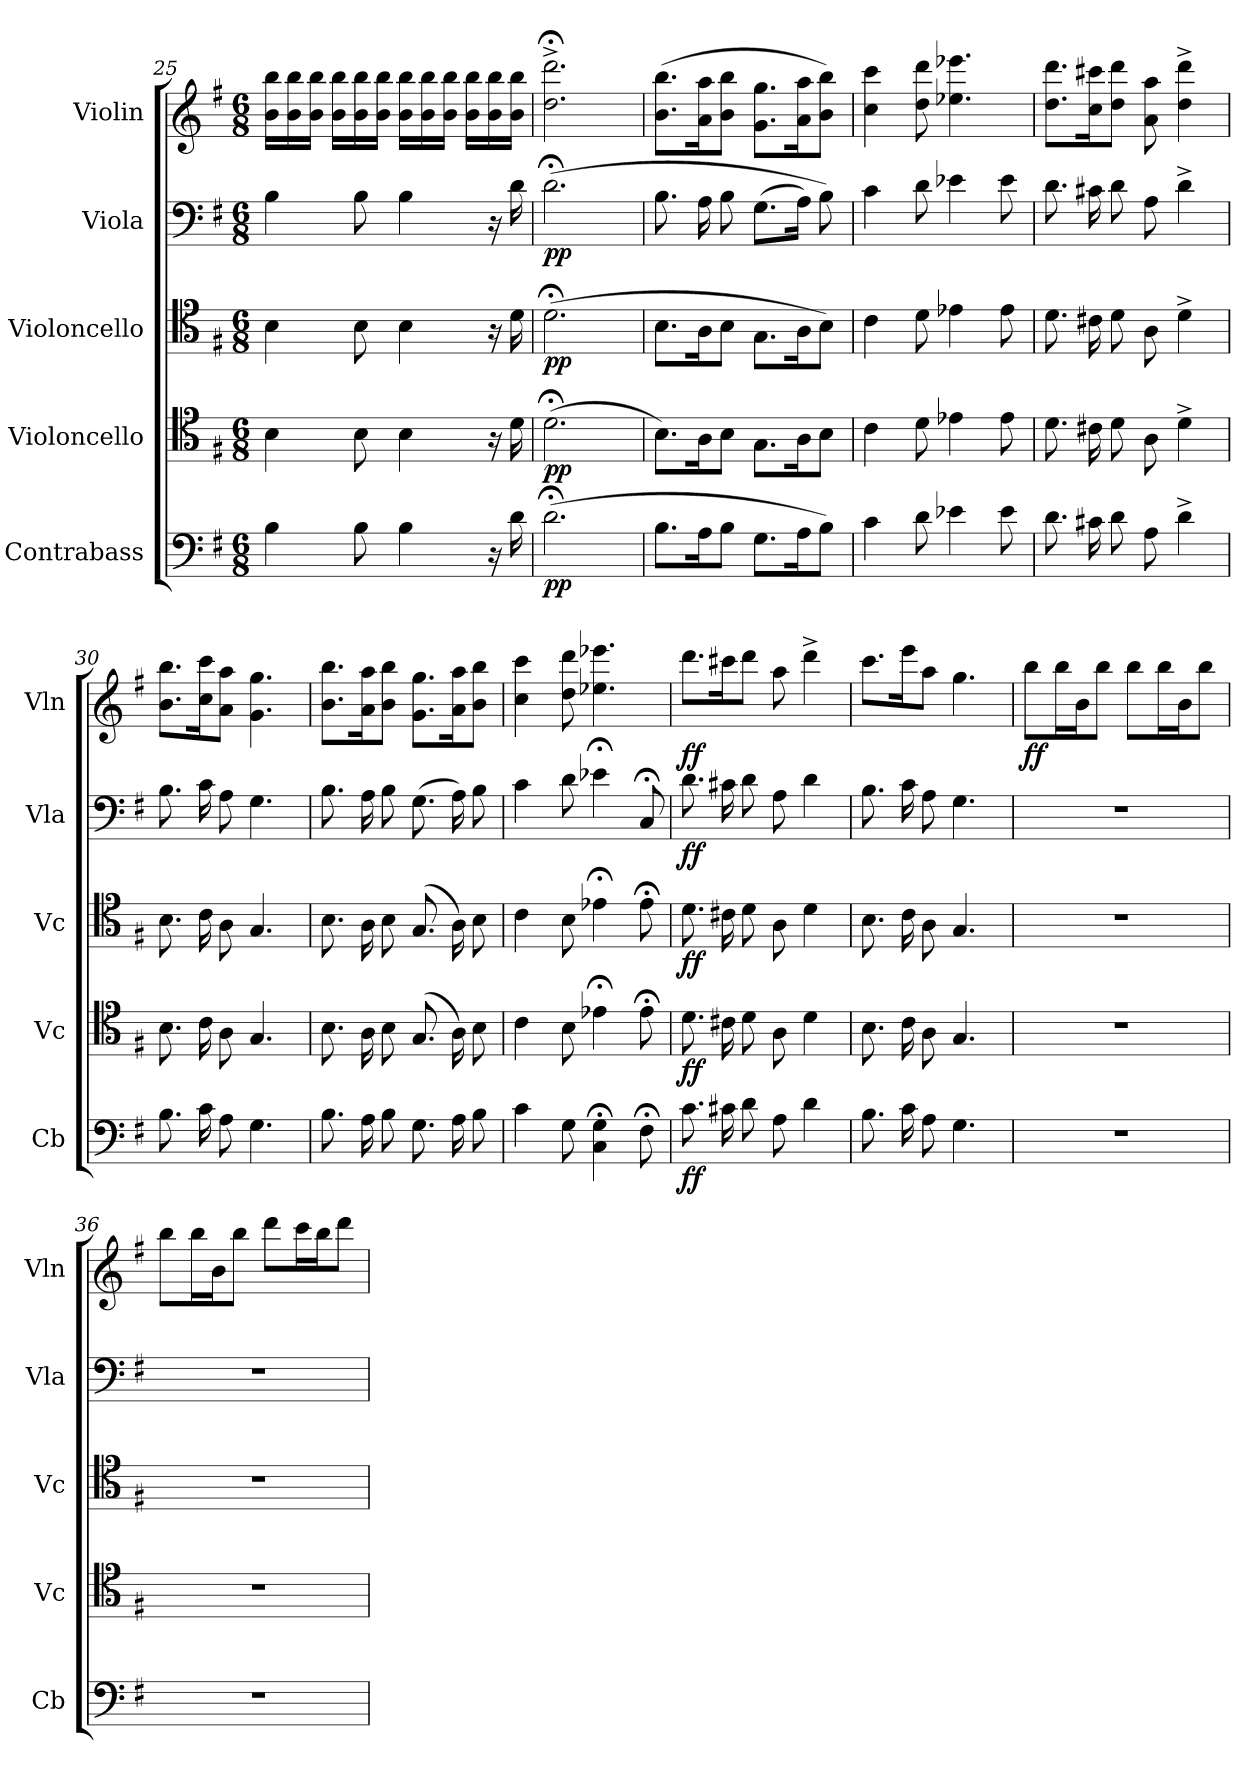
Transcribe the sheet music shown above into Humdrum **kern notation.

**kern	**dynam	**kern	**dynam	**kern	**dynam	**kern	**dynam	**kern	**dynam
*part5	*part5	*part4	*part4	*part3	*part3	*part2	*part2	*part1	*part1
*staff5	*staff5	*staff4	*staff4	*staff3	*staff3	*staff2	*staff2	*staff1	*staff1
*I"Contrabass	*	*I"Violoncello	*	*I"Violoncello	*	*I"Viola	*	*I"Violin	*
*I'Cb	*	*I'Vc	*	*I'Vc	*	*I'Vla	*	*I'Vln	*
*clefF4	*	*clefC4	*	*clefC4	*	*clefF4	*	*clefG2	*
*ITrd7c12	*	*	*	*	*	*	*	*	*
*k[f#]	*	*k[f#]	*	*k[f#]	*	*k[f#]	*	*k[f#]	*
*M6/8	*	*M6/8	*	*M6/8	*	*M6/8	*	*M6/8	*
=25	=25	=25	=25	=25	=25	=25	=25	=25	=25
4BB\	.	4B\	.	4B\	.	4B\	.	16b\ 16bb\LL	.
.	.	.	.	.	.	.	.	16b\ 16bb\	.
.	.	.	.	.	.	.	.	16b\ 16bb\JJ	.
.	.	.	.	.	.	.	.	16b\ 16bb\LL	.
8BB\	.	8B\	.	8B\	.	8B\	.	16b\ 16bb\	.
.	.	.	.	.	.	.	.	16b\ 16bb\JJ	.
4BB\	.	4B\	.	4B\	.	4B\	.	16b\ 16bb\LL	.
.	.	.	.	.	.	.	.	16b\ 16bb\	.
.	.	.	.	.	.	.	.	16b\ 16bb\JJ	.
.	.	.	.	.	.	.	.	16b\ 16bb\LL	.
16r	.	16r	.	16r	.	16r	.	16b\ 16bb\	.
16D\	.	16d\	.	16d\	.	16d\	.	16b\ 16bb\JJ	.
!!LO:LB:g=z
=26	=26	=26	=26	=26	=26	=26	=26	=26	=26
!	!LO:DY:b	!	!LO:DY:b	!	!LO:DY:b	!	!LO:DY:b	!	!
(>2.D;<\	pp	(>2.d;<\	pp	(>2.d;<\	pp	(>2.d;<\	pp	2.dd;<^\ 2.ddd;<^\	.
!!LO:PB:g=z
=27	=27	=27	=27	=27	=27	=27	=27	=27	=27
8.BB\L	.	8.B\L)	.	8.B\L	.	8.B\	.	(>8.b\ 8.bb\L	.
16AA\k	.	16A\k	.	16A\k	.	16A\	.	16a\ 16aa\k	.
8BB\J	.	8B\J	.	8B\J	.	8B\	.	8b\ 8bb\J	.
8.GG\L	.	8.G\L	.	8.G\L	.	(>8.G\L	.	8.g\ 8.gg\L	.
16AA\k	.	16A\k	.	16A\k	.	16A\Jk)	.	16a\ 16aa\k	.
8BB\J)	.	8B\J	.	8B\J)	.	8B\)	.	8b\ 8bb\J)	.
=28	=28	=28	=28	=28	=28	=28	=28	=28	=28
4C\	.	4c\	.	4c\	.	4c\	.	4cc\ 4ccc\	.
8D\	.	8d\	.	8d\	.	8d\	.	8dd\ 8ddd\	.
4E-X\	.	4e-X\	.	4e-X\	.	4e-X\	.	4.ee-X\ 4.eee-X\	.
8E-\	.	8e-\	.	8e-\	.	8e-\	.	.	.
=29	=29	=29	=29	=29	=29	=29	=29	=29	=29
8.D\	.	8.d\	.	8.d\	.	8.d\	.	8.dd\ 8.ddd\L	.
16C#X\	.	16c#X\	.	16c#X\	.	16c#X\	.	16cc\ 16ccc#X\k	.
8D\	.	8d\	.	8d\	.	8d\	.	8dd\ 8ddd\J	.
8AA\	.	8A\	.	8A\	.	8A\	.	8a\ 8aa\	.
4D^\	.	4d^\	.	4d^\	.	4d^\	.	4dd^\ 4ddd^\	.
=30	=30	=30	=30	=30	=30	=30	=30	=30	=30
8.BB\	.	8.B\	.	8.B\	.	8.B\	.	8.b\ 8.bb\L	.
16C\	.	16c\	.	16c\	.	16c\	.	16cc\ 16ccc\k	.
8AA\	.	8A\	.	8A\	.	8A\	.	8a\ 8aa\J	.
4.GG\	.	4.G/	.	4.G/	.	4.G\	.	4.g\ 4.gg\	.
=31	=31	=31	=31	=31	=31	=31	=31	=31	=31
8.BB\	.	8.B\	.	8.B\	.	8.B\	.	8.b\ 8.bb\L	.
16AA\	.	16A\	.	16A\	.	16A\	.	16a\ 16aa\k	.
8BB\	.	8B\	.	8B\	.	8B\	.	8b\ 8bb\J	.
8.GG\	.	(>8.G/	.	(>8.G/	.	(>8.G\	.	8.g\ 8.gg\L	.
16AA\	.	16A\)	.	16A\)	.	16A\)	.	16a\ 16aa\k	.
8BB\	.	8B\	.	8B\	.	8B\	.	8b\ 8bb\J	.
=32	=32	=32	=32	=32	=32	=32	=32	=32	=32
4C\	.	4c\	.	4c\	.	4c\	.	4cc\ 4ccc\	.
8GG\	.	8B\	.	8B\	.	8d\	.	8dd\ 8ddd\	.
4CC;<\ 4GG;<\	.	4e-X;<\	.	4e-X;<\	.	4e-X;<\	.	4.ee-X\ 4.eee-X\	.
8FF#;<\	.	8e-;<\	.	8e-;<\	.	8C;</	.	.	.
!!LO:PB:g=z
=33	=33	=33	=33	=33	=33	=33	=33	=33	=33
!	!LO:DY:b	!	!LO:DY:b	!	!LO:DY:b	!	!LO:DY:b	!	!LO:DY:b
8.C\	ff	8.d\	ff	8.d\	ff	8.d\	ff	8.ddd\L	ff
16C#X\	.	16c#X\	.	16c#X\	.	16c#X\	.	16ccc#X\k	.
8D\	.	8d\	.	8d\	.	8d\	.	8ddd\J	.
8AA\	.	8A\	.	8A\	.	8A\	.	8aa\	.
4D\	.	4d\	.	4d\	.	4d\	.	4ddd^\	.
=34	=34	=34	=34	=34	=34	=34	=34	=34	=34
8.BB\	.	8.B\	.	8.B\	.	8.B\	.	8.ccc\L	.
16C\	.	16c\	.	16c\	.	16c\	.	16eee\k	.
8AA\	.	8A\	.	8A\	.	8A\	.	8aa\J	.
4.GG\	.	4.G/	.	4.G/	.	4.G\	.	4.gg\	.
=35	=35	=35	=35	=35	=35	=35	=35	=35	=35
!	!	!	!	!	!	!	!	!	!LO:DY:b
2.r	.	2.r	.	2.r	.	2.r	.	8bb\L	ff
.	.	.	.	.	.	.	.	16bb\L	.
.	.	.	.	.	.	.	.	16b\J	.
.	.	.	.	.	.	.	.	8bb\J	.
.	.	.	.	.	.	.	.	8bb\L	.
.	.	.	.	.	.	.	.	16bb\L	.
.	.	.	.	.	.	.	.	16b\J	.
.	.	.	.	.	.	.	.	8bb\J	.
=36	=36	=36	=36	=36	=36	=36	=36	=36	=36
2.r	.	2.r	.	2.r	.	2.r	.	8bb\L	.
.	.	.	.	.	.	.	.	16bb\L	.
.	.	.	.	.	.	.	.	16b\J	.
.	.	.	.	.	.	.	.	8bb\J	.
.	.	.	.	.	.	.	.	8ddd\L	.
.	.	.	.	.	.	.	.	16ccc\L	.
.	.	.	.	.	.	.	.	16bb\J	.
.	.	.	.	.	.	.	.	8ddd\J	.
=	=	=	=	=	=	=	=	=	=
*-	*-	*-	*-	*-	*-	*-	*-	*-	*-
